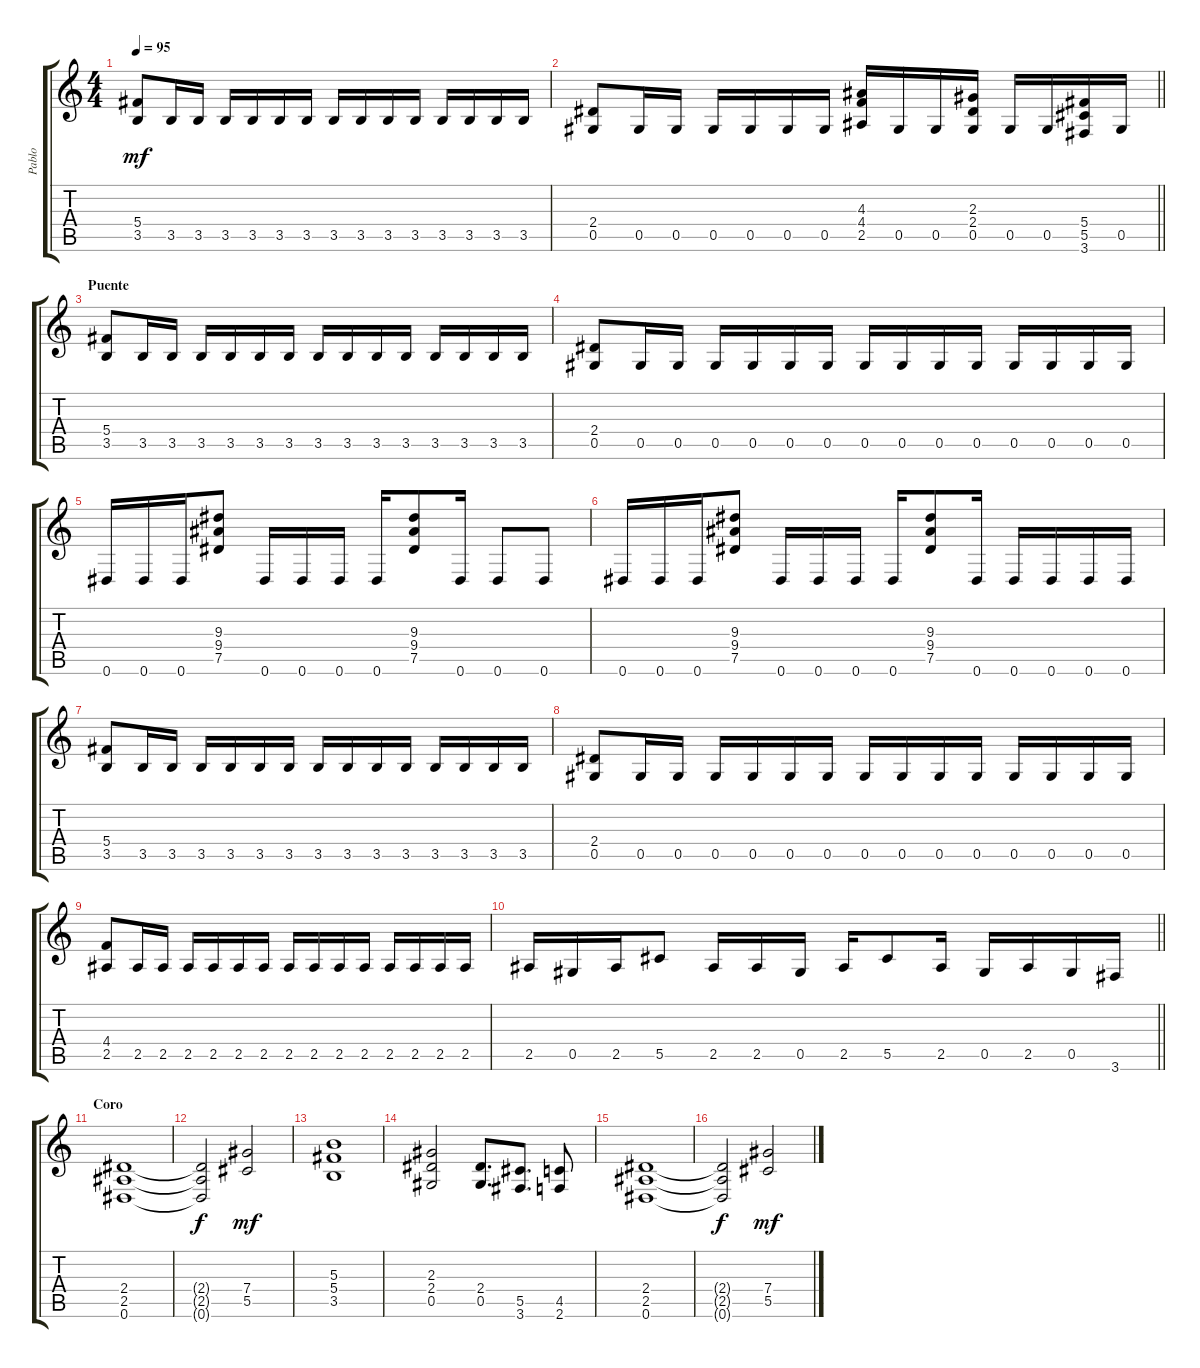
\track ("Pablo" "Pablo") {instrument distortionguitar}
\staff {score tabs}
\tuning (Eb4 Bb3 Gb3 Db3 Ab2 Eb2) {hide}
\ts (4 4)
\tempo 95
\clef g2
\ks c
(5.4 3.5).8{dy mf} 3.5.16 3.5.16 3.5.16 3.5.16 3.5.16 3.5.16 3.5.16 3.5.16 3.5.16 3.5.16 3.5.16 3.5.16 3.5.16 3.5.16 |
\barLineRight lightlight
(2.4 0.5).8 0.5.16 0.5.16 0.5.16 0.5.16 0.5.16 0.5.16 (4.3 4.4 2.5).16 0.5.16 0.5.16 (2.3 2.4 0.5).16 0.5.16 0.5.16 (5.4 5.5 3.6).16 0.5.16 |
\section ("" "Puente")
(5.4 3.5).8 3.5.16 3.5.16 3.5.16 3.5.16 3.5.16 3.5.16 3.5.16 3.5.16 3.5.16 3.5.16 3.5.16 3.5.16 3.5.16 3.5.16 |
(2.4 0.5).8 0.5.16 0.5.16 0.5.16 0.5.16 0.5.16 0.5.16 0.5.16 0.5.16 0.5.16 0.5.16 0.5.16 0.5.16 0.5.16 0.5.16 |
0.6.16 0.6.16 0.6.16 (9.3 9.4 7.5).8 0.6.16 0.6.16 0.6.16 0.6.16 (9.3 9.4 7.5).8 0.6.16 0.6.8 0.6.8 |
0.6.16 0.6.16 0.6.16 (9.3 9.4 7.5).8 0.6.16 0.6.16 0.6.16 0.6.16 (9.3 9.4 7.5).8 0.6.16 0.6.16 0.6.16 0.6.16 0.6.16 |
(5.4 3.5).8 3.5.16 3.5.16 3.5.16 3.5.16 3.5.16 3.5.16 3.5.16 3.5.16 3.5.16 3.5.16 3.5.16 3.5.16 3.5.16 3.5.16 |
(2.4 0.5).8 0.5.16 0.5.16 0.5.16 0.5.16 0.5.16 0.5.16 0.5.16 0.5.16 0.5.16 0.5.16 0.5.16 0.5.16 0.5.16 0.5.16 |
(4.4 2.5).8 2.5.16 2.5.16 2.5.16 2.5.16 2.5.16 2.5.16 2.5.16 2.5.16 2.5.16 2.5.16 2.5.16 2.5.16 2.5.16 2.5.16 |
\barLineRight lightlight
2.5.16 0.5.16 2.5.16 5.5.8 2.5.16 2.5.16 0.5.16 2.5.16 5.5.8 2.5.16 0.5.16 2.5.16 0.5.16 3.6.16 |
\section ("" "Coro")
(2.4 2.5 0.6).1{volume 15} |
(2.4{t} 2.5{t} 0.6{t}).2{dy f} (7.4 5.5).2{dy mf} |
(5.3 5.4 3.5).1 |
(2.3 2.4 0.5).2 (2.4 0.5).8{d} (5.5 3.6).8{d} (4.5 2.6).8 |
(2.4 2.5 0.6).1 |
(2.4{t} 2.5{t} 0.6{t}).2{dy f} (7.4 5.5).2{dy mf}
